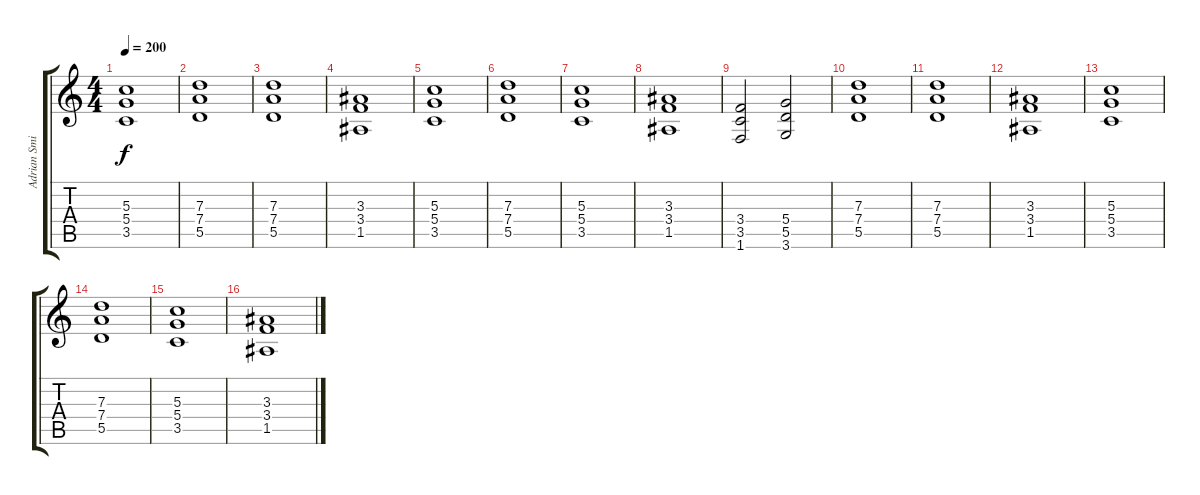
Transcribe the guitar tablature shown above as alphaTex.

\track ("Adrian Smith" "Adrian Smi") {instrument distortionguitar}
\staff {score tabs}
\tuning (E4 B3 G3 D3 A2 E2) {hide}
\ts (4 4)
\tempo 200
\clef g2
\ks c
(5.3 5.4 3.5).1{dy f} |
(7.3 7.4 5.5).1 |
(7.3 7.4 5.5).1 |
(3.3 3.4 1.5).1 |
(5.3 5.4 3.5).1 |
(7.3 7.4 5.5).1 |
(5.3 5.4 3.5).1 |
(3.3 3.4 1.5).1 |
(3.4 3.5 1.6).2 (5.4 5.5 3.6).2 |
(7.3 7.4 5.5).1 |
(7.3 7.4 5.5).1 |
(3.3 3.4 1.5).1 |
(5.3 5.4 3.5).1 |
(7.3 7.4 5.5).1 |
(5.3 5.4 3.5).1 |
(3.3 3.4 1.5).1
